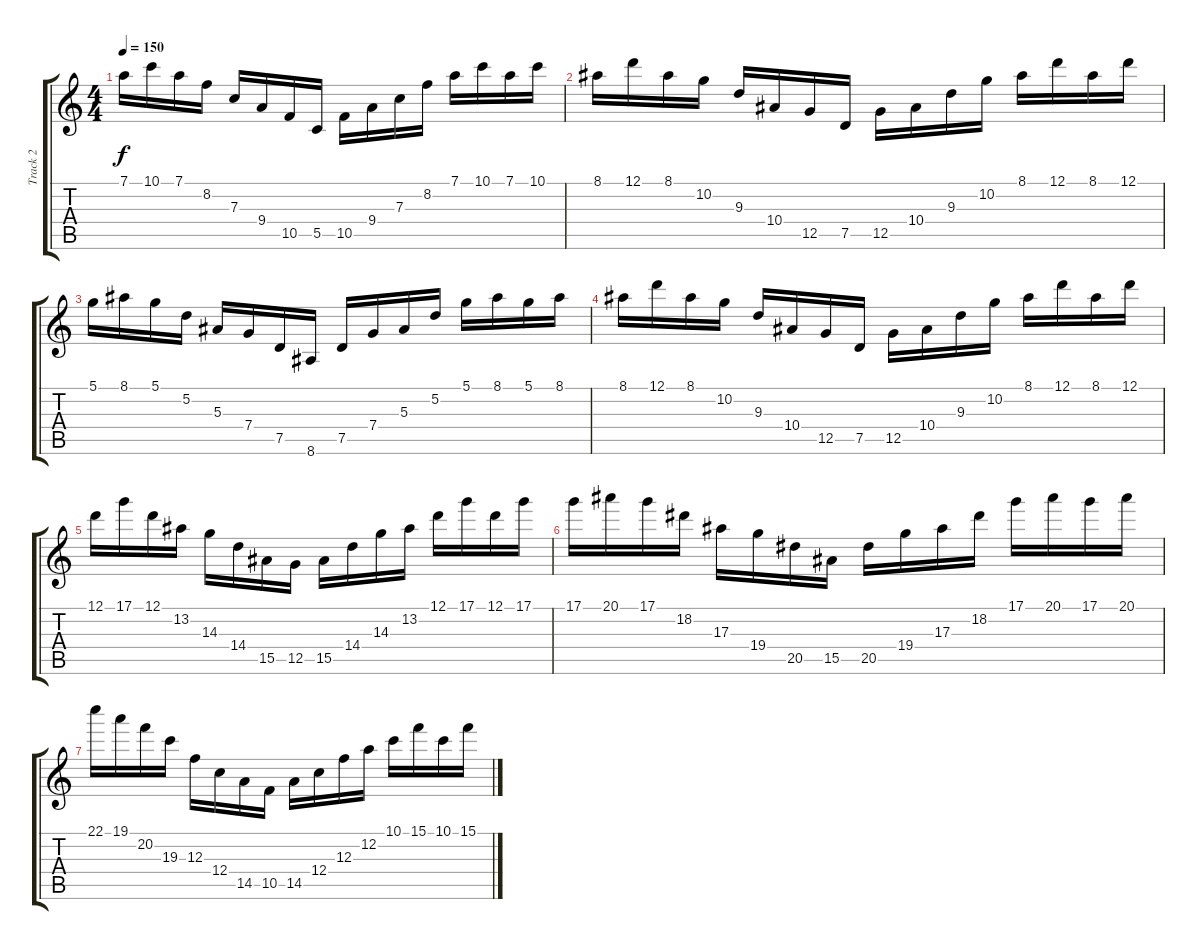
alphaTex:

\track ("Track 2" "Track 2") {instrument overdrivenguitar}
\staff {score tabs}
\tuning (D4 A3 F3 C3 G2 D2) {hide}
\ts (4 4)
\tempo 150
\clef g2
\ks c
7.1.16{dy f} 10.1.16 7.1.16 8.2.16 7.3.16 9.4.16 10.5.16 5.5.16 10.5.16 9.4.16 7.3.16 8.2.16 7.1.16 10.1.16 7.1.16 10.1.16 |
8.1.16 12.1.16 8.1.16 10.2.16 9.3.16 10.4.16 12.5.16 7.5.16 12.5.16 10.4.16 9.3.16 10.2.16 8.1.16 12.1.16 8.1.16 12.1.16 |
5.1.16 8.1.16 5.1.16 5.2.16 5.3.16 7.4.16 7.5.16 8.6.16 7.5.16 7.4.16 5.3.16 5.2.16 5.1.16 8.1.16 5.1.16 8.1.16 |
8.1.16 12.1.16 8.1.16 10.2.16 9.3.16 10.4.16 12.5.16 7.5.16 12.5.16 10.4.16 9.3.16 10.2.16 8.1.16 12.1.16 8.1.16 12.1.16 |
12.1.16 17.1.16 12.1.16 13.2.16 14.3.16 14.4.16 15.5.16 12.5.16 15.5.16 14.4.16 14.3.16 13.2.16 12.1.16 17.1.16 12.1.16 17.1.16 |
17.1.16 20.1.16 17.1.16 18.2.16 17.3.16 19.4.16 20.5.16 15.5.16 20.5.16 19.4.16 17.3.16 18.2.16 17.1.16 20.1.16 17.1.16 20.1.16 |
22.1.16 19.1.16 20.2.16 19.3.16 12.3.16 12.4.16 14.5.16 10.5.16 14.5.16 12.4.16 12.3.16 12.2.16 10.1.16 15.1.16 10.1.16 15.1.16
